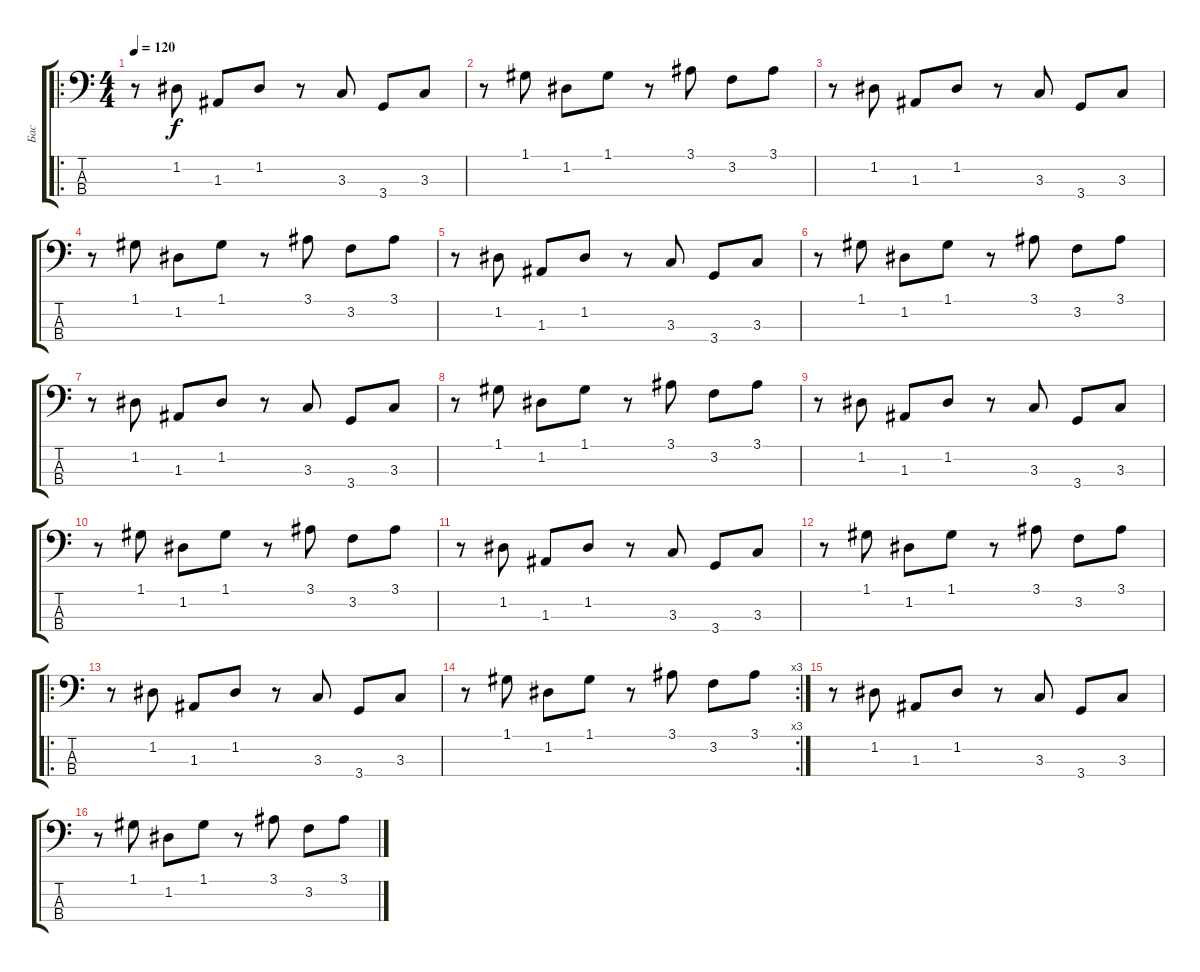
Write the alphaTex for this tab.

\track ("Бас" "Бас") {instrument slapbass2}
\staff {score tabs}
\tuning (G2 D2 A1 E1) {hide}
\ro
\ts (4 4)
\tempo 120
\clef f4
\ks c
r.8{dy f} 1.2.8 1.3.8 1.2.8 r.8 3.3.8 3.4.8 3.3.8 |
r.8 1.1.8 1.2.8 1.1.8 r.8 3.1.8 3.2.8 3.1.8 |
r.8 1.2.8 1.3.8 1.2.8 r.8 3.3.8 3.4.8 3.3.8 |
r.8 1.1.8 1.2.8 1.1.8 r.8 3.1.8 3.2.8 3.1.8 |
r.8 1.2.8 1.3.8 1.2.8 r.8 3.3.8 3.4.8 3.3.8 |
r.8 1.1.8 1.2.8 1.1.8 r.8 3.1.8 3.2.8 3.1.8 |
r.8 1.2.8 1.3.8 1.2.8 r.8 3.3.8 3.4.8 3.3.8 |
r.8 1.1.8 1.2.8 1.1.8 r.8 3.1.8 3.2.8 3.1.8 |
r.8 1.2.8 1.3.8 1.2.8 r.8 3.3.8 3.4.8 3.3.8 |
r.8 1.1.8 1.2.8 1.1.8 r.8 3.1.8 3.2.8 3.1.8 |
r.8 1.2.8 1.3.8 1.2.8 r.8 3.3.8 3.4.8 3.3.8 |
r.8 1.1.8 1.2.8 1.1.8 r.8 3.1.8 3.2.8 3.1.8 |
\ro
r.8 1.2.8 1.3.8 1.2.8 r.8 3.3.8 3.4.8 3.3.8 |
\rc 3
r.8 1.1.8 1.2.8 1.1.8 r.8 3.1.8 3.2.8 3.1.8 |
r.8 1.2.8 1.3.8 1.2.8 r.8 3.3.8 3.4.8 3.3.8 |
r.8 1.1.8 1.2.8 1.1.8 r.8 3.1.8 3.2.8 3.1.8
